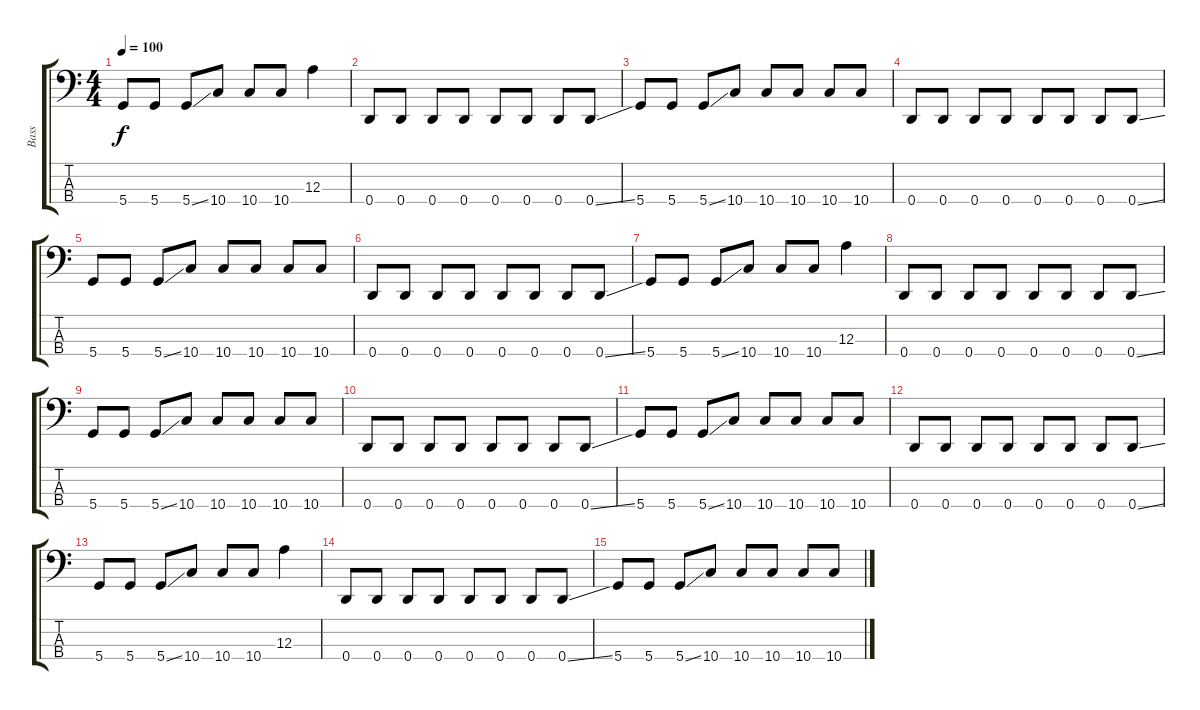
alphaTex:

\track ("Bass" "Bass") {instrument electricbassfinger}
\staff {score tabs}
\tuning (G2 D2 A1 D1) {hide}
\ts (4 4)
\tempo 100
\clef f4
\ks c
5.4.8{dy f} 5.4.8 5.4{ss}.8 10.4.8 10.4.8 10.4.8 12.3.4 |
0.4.8 0.4.8 0.4.8 0.4.8 0.4.8 0.4.8 0.4.8 0.4{ss}.8 |
5.4.8 5.4.8 5.4{ss}.8 10.4.8 10.4.8 10.4.8 10.4.8 10.4.8 |
0.4.8 0.4.8 0.4.8 0.4.8 0.4.8 0.4.8 0.4.8 0.4{ss}.8 |
5.4.8 5.4.8 5.4{ss}.8 10.4.8 10.4.8 10.4.8 10.4.8 10.4.8 |
0.4.8 0.4.8 0.4.8 0.4.8 0.4.8 0.4.8 0.4.8 0.4{ss}.8 |
5.4.8 5.4.8 5.4{ss}.8 10.4.8 10.4.8 10.4.8 12.3.4 |
0.4.8 0.4.8 0.4.8 0.4.8 0.4.8 0.4.8 0.4.8 0.4{ss}.8 |
5.4.8 5.4.8 5.4{ss}.8 10.4.8 10.4.8 10.4.8 10.4.8 10.4.8 |
0.4.8 0.4.8 0.4.8 0.4.8 0.4.8 0.4.8 0.4.8 0.4{ss}.8 |
5.4.8 5.4.8 5.4{ss}.8 10.4.8 10.4.8 10.4.8 10.4.8 10.4.8 |
0.4.8 0.4.8 0.4.8 0.4.8 0.4.8 0.4.8 0.4.8 0.4{ss}.8 |
5.4.8 5.4.8 5.4{ss}.8 10.4.8 10.4.8 10.4.8 12.3.4 |
0.4.8{volume 0} 0.4.8 0.4.8 0.4.8 0.4.8 0.4.8 0.4.8 0.4{ss}.8 |
5.4.8 5.4.8 5.4{ss}.8 10.4.8 10.4.8 10.4.8 10.4.8 10.4.8
